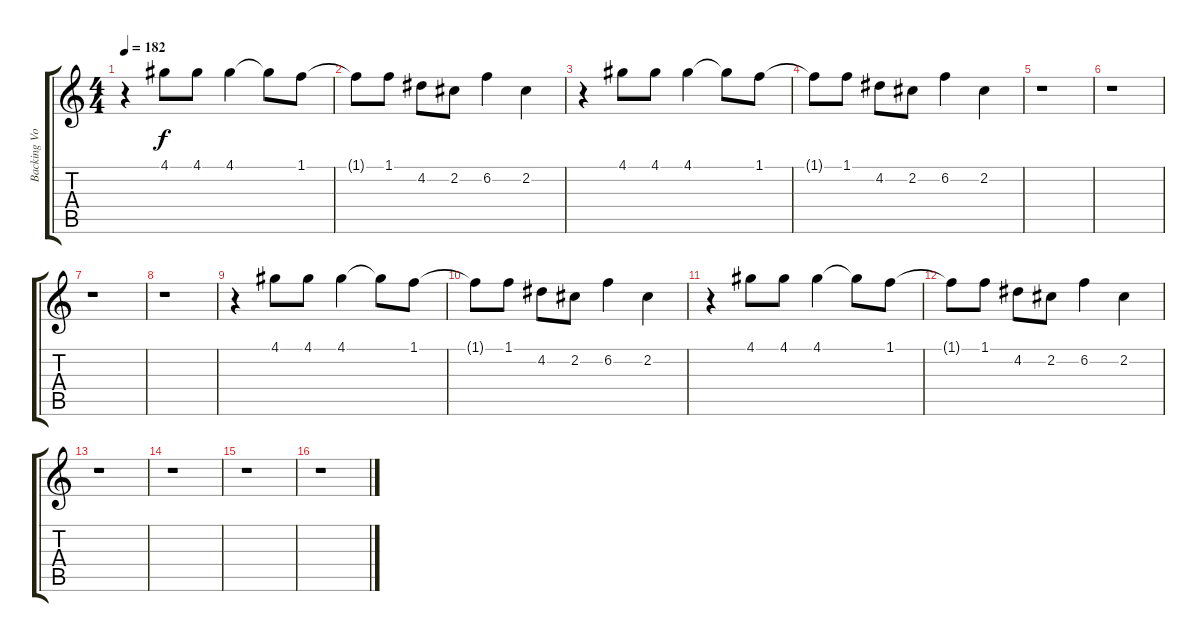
\track ("Backing Vocals" "Backing Vo") {instrument acousticguitarsteel}
\staff {score tabs}
\tuning (E4 B3 G3 D3 A2 E2) {hide}
\ts (4 4)
\tempo 182
\clef g2
\ks c
r.4{dy f} 4.1.8 4.1.8 4.1.4 4.1{t}.8 1.1.8 |
1.1{t}.8 1.1.8 4.2.8 2.2.8 6.2.4 2.2.4 |
r.4 4.1.8 4.1.8 4.1.4 4.1{t}.8 1.1.8 |
1.1{t}.8 1.1.8 4.2.8 2.2.8 6.2.4 2.2.4 |
r.1 |
r.1 |
r.1 |
r.1 |
r.4 4.1.8 4.1.8 4.1.4 4.1{t}.8 1.1.8 |
1.1{t}.8 1.1.8 4.2.8 2.2.8 6.2.4 2.2.4 |
r.4 4.1.8 4.1.8 4.1.4 4.1{t}.8 1.1.8 |
1.1{t}.8 1.1.8 4.2.8 2.2.8 6.2.4 2.2.4 |
r.1 |
r.1 |
r.1 |
r.1
